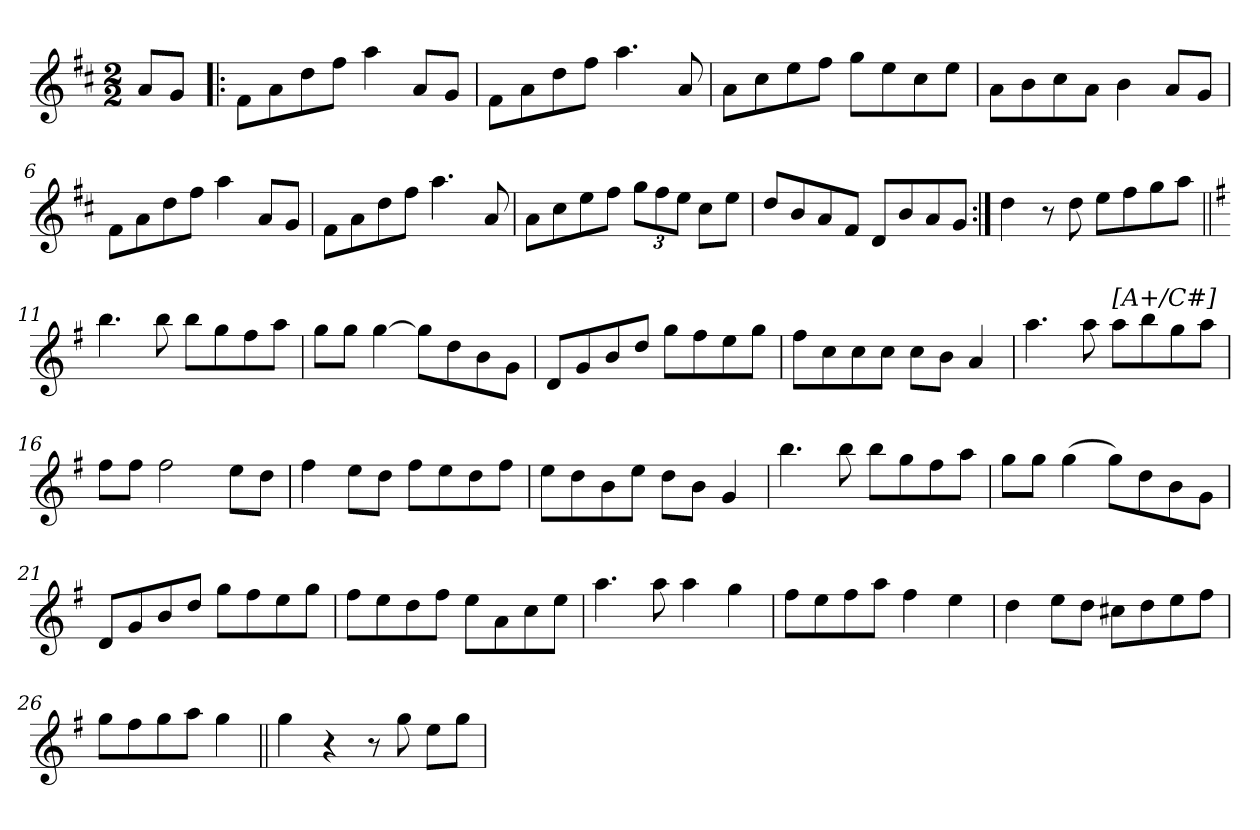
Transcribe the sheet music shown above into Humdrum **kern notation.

**kern
*part1
*staff1
*clefG2
*k[f#c#]
*D:
*M2/2
=1
8a/L
8g/J
=2!|:
8f#\L
8a\
8dd\
8ff#\J
4aa\
8a/L
8g/J
=3
8f#\L
8a\
8dd\
8ff#\J
4.aa\
8a/
=4
8a\L
8cc#\
8ee\
8ff#\J
8gg\L
8ee\
8cc#\
8ee\J
=5
8a\L
8b\
8cc#\
8a\J
4b\
8a/L
8g/J
=6
8f#\L
8a\
8dd\
8ff#\J
4aa\
8a/L
8g/J
!!LO:LB:g=z
=7
8f#\L
8a\
8dd\
8ff#\J
4.aa\
8a/
=8
8a\L
8cc#\
8ee\
8ff#\J
*Xbrackettup
12gg\L
12ff#\
12ee\J
8cc#\L
8ee\J
=9
8dd/L
8b/
8a/
8f#/J
8d/L
8b/
8a/
8g/J
=10:|!
4dd\
8r
8dd\
8ee\L
8ff#\
8gg\
8aa\J
=11||
*k[f#]
*G:
4.bb\
8bb\
8bb\L
8gg\
8ff#\
8aa\J
!!LO:LB:g=z
=12
8gg\L
8gg\J
[4gg\
8gg\L]
8dd\
8b\
8g\J
=13
8d/L
8g/
8b/
8dd/J
8gg\L
8ff#\
8ee\
8gg\J
=14
8ff#\L
8cc\
8cc\
8cc\J
8cc\L
8b\J
4a/
=15
4.aa\
8aa\
!LO:TX:a:t=[A+/C#]
8aa\L
8bb\
8gg\
8aa\J
=16
8ff#\L
8ff#\J
2ff#\
8ee\L
8dd\J
=17
4ff#\
8ee\L
8dd\J
8ff#\L
8ee\
8dd\
8ff#\J
!!LO:LB:g=z
=18
8ee\L
8dd\
8b\
8ee\J
8dd\L
8b\J
4g/
=19
4.bb\
8bb\
8bb\L
8gg\
8ff#\
8aa\J
=20
8gg\L
8gg\J
(>4gg\
8gg\L)
8dd\
8b\
8g\J
=21
8d/L
8g/
8b/
8dd/J
8gg\L
8ff#\
8ee\
8gg\J
=22
8ff#\L
8ee\
8dd\
8ff#\J
8ee\L
8a\
8cc\
8ee\J
=23
4.aa\
8aa\
4aa\
4gg\
!!LO:LB:g=z
=24
8ff#\L
8ee\
8ff#\
8aa\J
4ff#\
4ee\
=25
4dd\
8ee\L
8dd\J
8cc#X\L
8dd\
8ee\
8ff#\J
=26
8gg\L
8ff#\
8gg\
8aa\J
4gg\
=27||
4gg\
4r
8r
8gg\
8ee\L
8gg\J
=
*-
